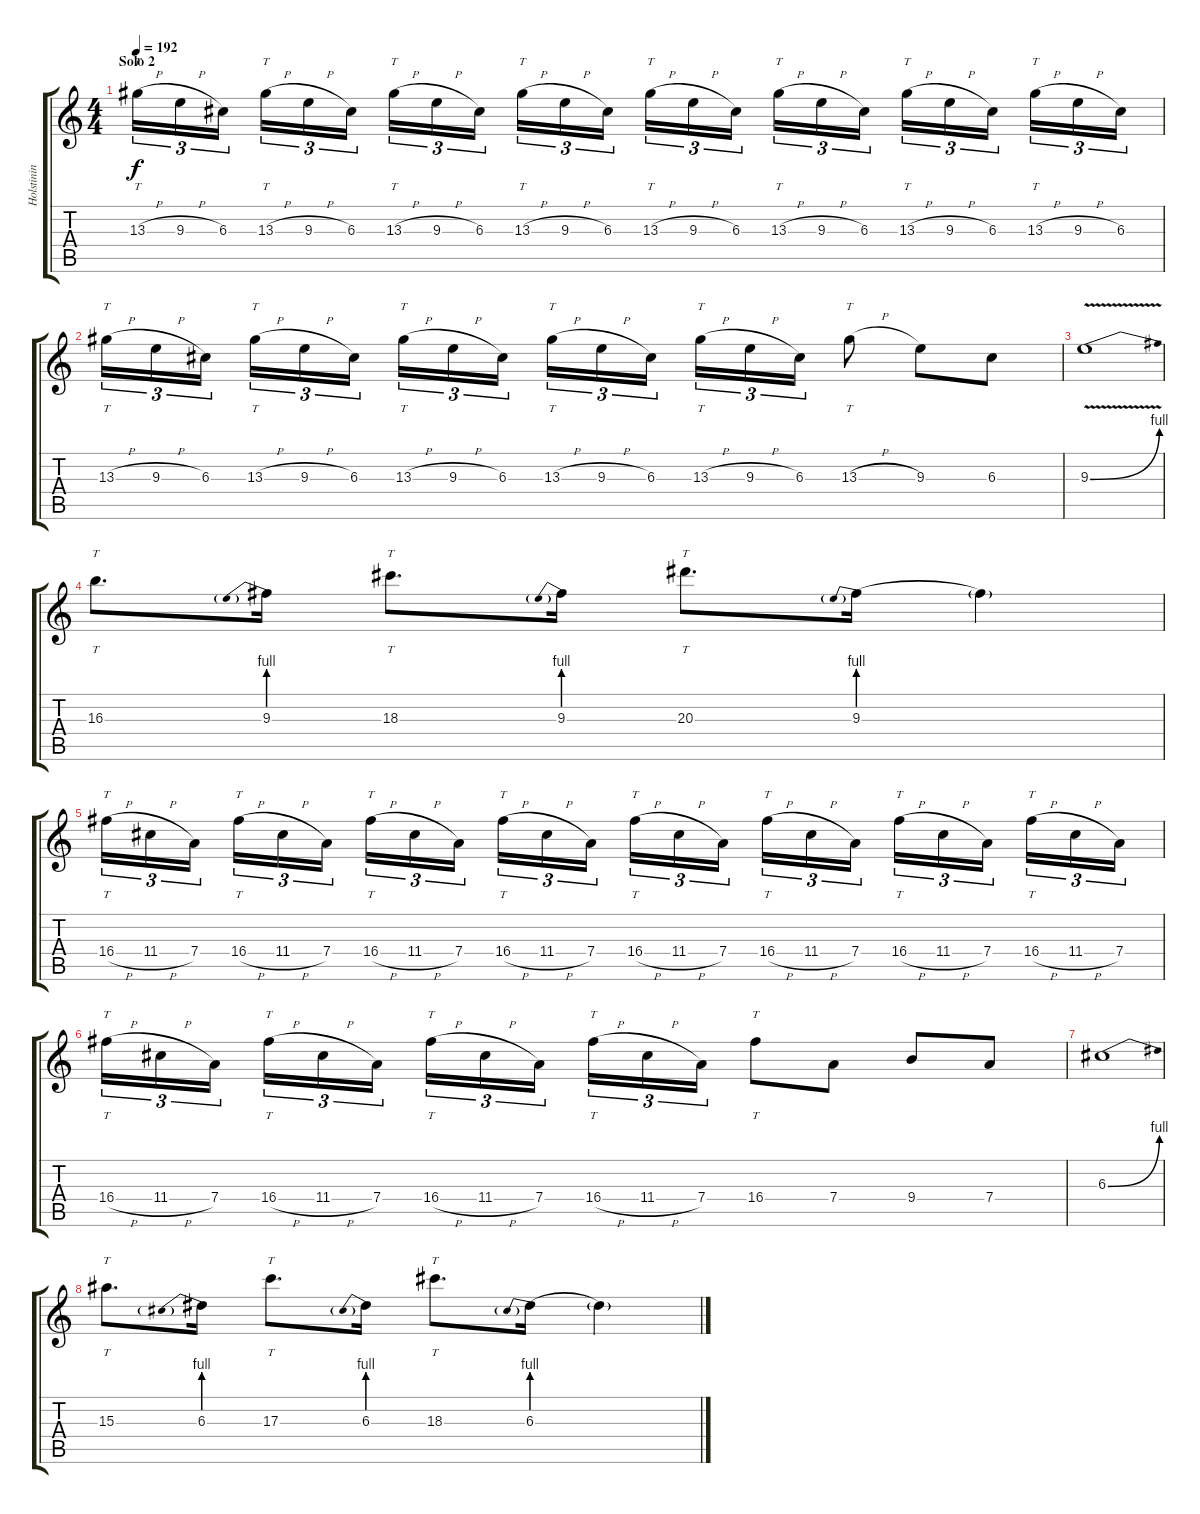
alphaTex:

\track ("Holstinin 1" "Holstinin ") {instrument overdrivenguitar}
\staff {score tabs}
\tuning (E4 B3 G3 D3 A2 E2) {hide}
\ts (4 4)
\section ("" "Solo 2")
\tempo 192
\clef g2
\ks c
13.3{h}.16{tt tu (3 2) dy f} 9.3{h}.16{tu (3 2)} 6.3.16{tu (3 2) beam splitsecondary} 13.3{h}.16{tt tu (3 2)} 9.3{h}.16{tu (3 2)} 6.3.16{tu (3 2)} 13.3{h}.16{tt tu (3 2)} 9.3{h}.16{tu (3 2)} 6.3.16{tu (3 2) beam splitsecondary} 13.3{h}.16{tt tu (3 2)} 9.3{h}.16{tu (3 2)} 6.3.16{tu (3 2)} 13.3{h}.16{tt tu (3 2)} 9.3{h}.16{tu (3 2)} 6.3.16{tu (3 2) beam splitsecondary} 13.3{h}.16{tt tu (3 2)} 9.3{h}.16{tu (3 2)} 6.3.16{tu (3 2)} 13.3{h}.16{tt tu (3 2)} 9.3{h}.16{tu (3 2)} 6.3.16{tu (3 2) beam splitsecondary} 13.3{h}.16{tt tu (3 2)} 9.3{h}.16{tu (3 2)} 6.3.16{tu (3 2)} |
13.3{h}.16{tt tu (3 2)} 9.3{h}.16{tu (3 2)} 6.3.16{tu (3 2) beam splitsecondary} 13.3{h}.16{tt tu (3 2)} 9.3{h}.16{tu (3 2)} 6.3.16{tu (3 2)} 13.3{h}.16{tt tu (3 2)} 9.3{h}.16{tu (3 2)} 6.3.16{tu (3 2) beam splitsecondary} 13.3{h}.16{tt tu (3 2)} 9.3{h}.16{tu (3 2)} 6.3.16{tu (3 2)} 13.3{h}.16{tt tu (3 2)} 9.3{h}.16{tu (3 2)} 6.3.16{tu (3 2)} 13.3{h}.8{tt} 9.3.8 6.3.8 |
9.3{be (bend 0 0 60 4) v}.1 |
16.3.8{tt d} 9.3{be (prebend 0 4 60 4)}.16 18.3.8{tt d} 9.3{be (prebend 0 4 60 4)}.16 20.3.8{tt d} 9.3{be (prebend 0 4 60 4)}.16 9.3{t}.4 |
16.4{h}.16{tt tu (3 2)} 11.4{h}.16{tu (3 2)} 7.4.16{tu (3 2) beam splitsecondary} 16.4{h}.16{tt tu (3 2)} 11.4{h}.16{tu (3 2)} 7.4.16{tu (3 2)} 16.4{h}.16{tt tu (3 2)} 11.4{h}.16{tu (3 2)} 7.4.16{tu (3 2) beam splitsecondary} 16.4{h}.16{tt tu (3 2)} 11.4{h}.16{tu (3 2)} 7.4.16{tu (3 2)} 16.4{h}.16{tt tu (3 2)} 11.4{h}.16{tu (3 2)} 7.4.16{tu (3 2) beam splitsecondary} 16.4{h}.16{tt tu (3 2)} 11.4{h}.16{tu (3 2)} 7.4.16{tu (3 2)} 16.4{h}.16{tt tu (3 2)} 11.4{h}.16{tu (3 2)} 7.4.16{tu (3 2) beam splitsecondary} 16.4{h}.16{tt tu (3 2)} 11.4{h}.16{tu (3 2)} 7.4.16{tu (3 2)} |
16.4{h}.16{tt tu (3 2)} 11.4{h}.16{tu (3 2)} 7.4.16{tu (3 2) beam splitsecondary} 16.4{h}.16{tt tu (3 2)} 11.4{h}.16{tu (3 2)} 7.4.16{tu (3 2)} 16.4{h}.16{tt tu (3 2)} 11.4{h}.16{tu (3 2)} 7.4.16{tu (3 2) beam splitsecondary} 16.4{h}.16{tt tu (3 2)} 11.4{h}.16{tu (3 2)} 7.4.16{tu (3 2)} 16.4.8{tt} 7.4.8 9.4.8 7.4.8 |
6.3{be (bend 0 0 60 4)}.1 |
15.3.8{tt d} 6.3{be (prebend 0 4 60 4)}.16 17.3.8{tt d} 6.3{be (prebend 0 4 60 4)}.16 18.3.8{tt d} 6.3{be (prebend 0 4 60 4)}.16 6.3{t}.4
